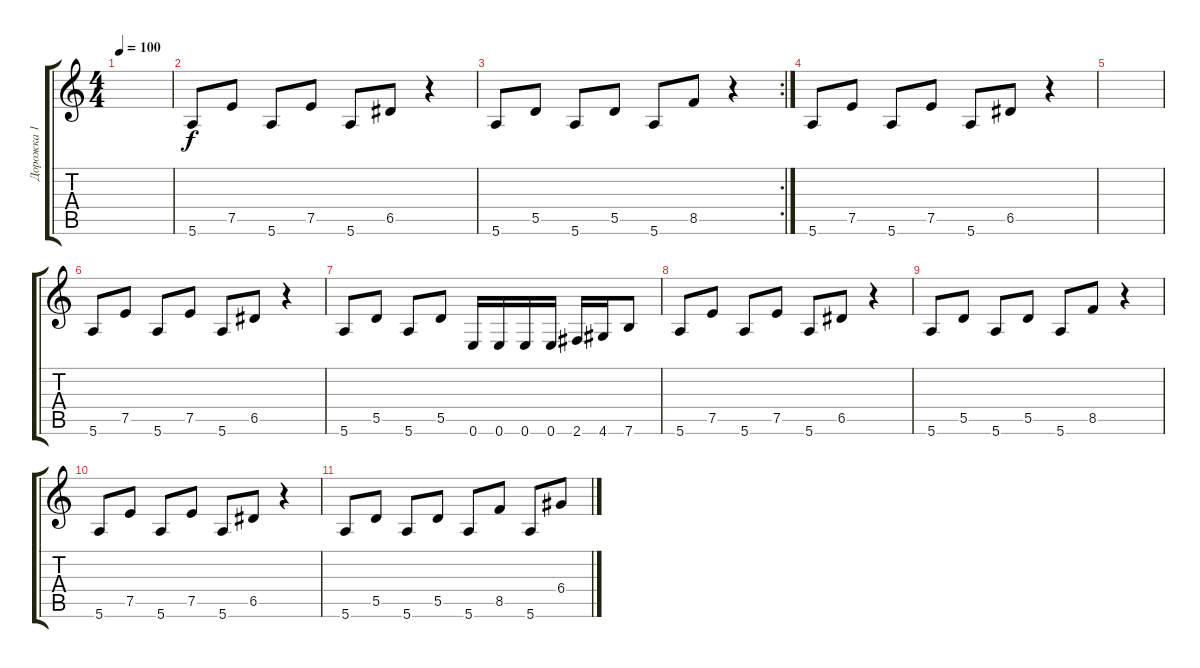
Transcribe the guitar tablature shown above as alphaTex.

\track ("Дорожка 1" "Дорожка 1") {instrument distortionguitar}
\staff {score tabs}
\tuning (E4 B3 G3 D3 A2 E2) {hide}
\ts (4 4)
\tempo 100
\clef g2
\ks c
|
5.6.8 7.5.8 5.6.8 7.5.8 5.6.8 6.5.8 r.4 |
\rc 2
5.6.8 5.5.8 5.6.8 5.5.8 5.6.8 8.5.8 r.4 |
5.6.8 7.5.8 5.6.8 7.5.8 5.6.8 6.5.8 r.4 |
|
5.6.8 7.5.8 5.6.8 7.5.8 5.6.8 6.5.8 r.4 |
5.6.8 5.5.8 5.6.8 5.5.8 0.6.16 0.6.16 0.6.16 0.6.16 2.6.16 4.6.16 7.6.8 |
5.6.8 7.5.8 5.6.8 7.5.8 5.6.8 6.5.8 r.4 |
5.6.8 5.5.8 5.6.8 5.5.8 5.6.8 8.5.8 r.4 |
5.6.8 7.5.8 5.6.8 7.5.8 5.6.8 6.5.8 r.4 |
5.6.8 5.5.8 5.6.8 5.5.8 5.6.8 8.5.8 5.6.8 6.4.8
